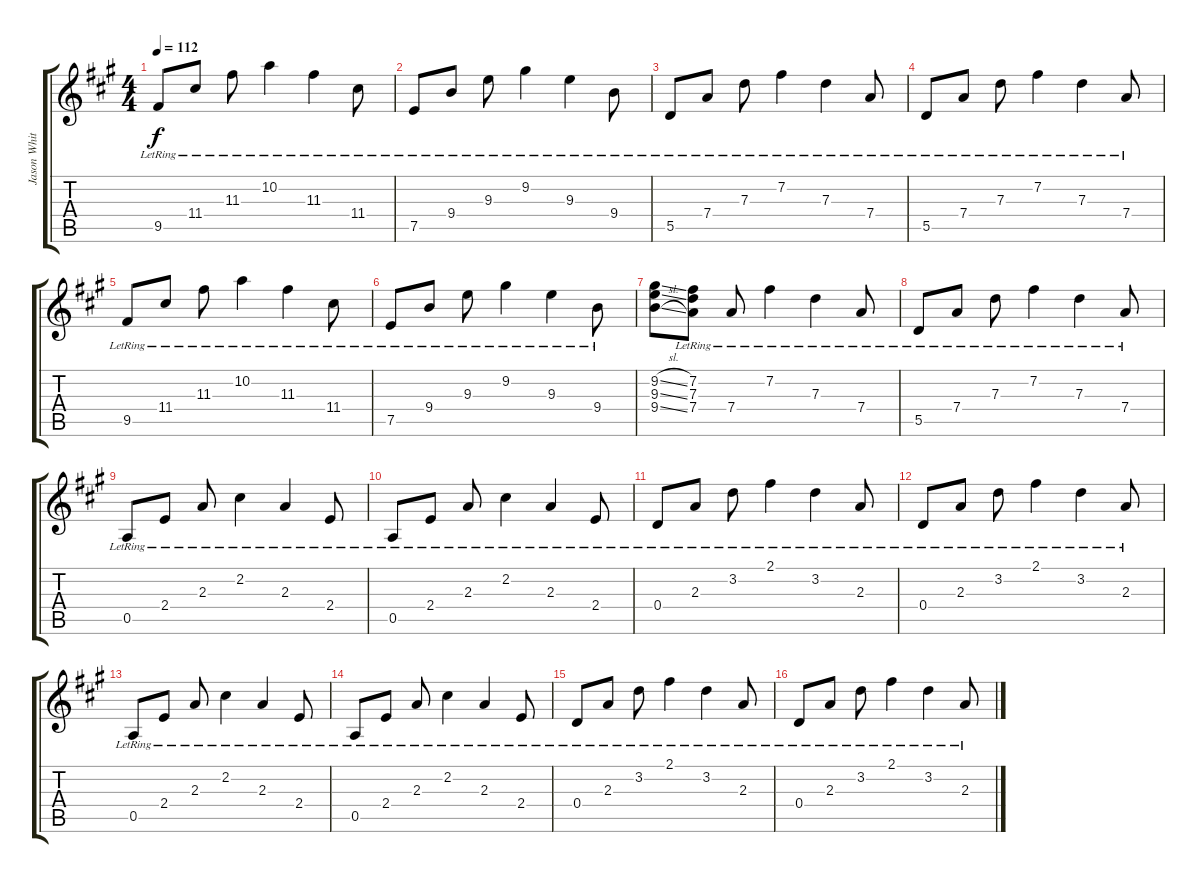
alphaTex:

\track ("Jason White" "Jason Whit") {instrument electricguitarclean}
\staff {score tabs}
\tuning (E4 B3 G3 D3 A2 E2) {hide}
\ts (4 4)
\tempo 112
\clef g2
\ks a
9.5{lr}.8{dy f} 11.4{lr}.8 11.3{lr}.8 10.2{lr}.4 11.3{lr}.4 11.4{lr}.8 |
7.5{lr}.8 9.4{lr}.8 9.3{lr}.8 9.2{lr}.4 9.3{lr}.4 9.4{lr}.8 |
5.5{lr}.8 7.4{lr}.8 7.3{lr}.8 7.2{lr}.4 7.3{lr}.4 7.4{lr}.8 |
5.5{lr}.8 7.4{lr}.8 7.3{lr}.8 7.2{lr}.4 7.3{lr}.4 7.4{lr}.8 |
9.5{lr}.8 11.4{lr}.8 11.3{lr}.8 10.2{lr}.4 11.3{lr}.4 11.4{lr}.8 |
7.5{lr}.8 9.4{lr}.8 9.3{lr}.8 9.2{lr}.4 9.3{lr}.4 9.4{lr}.8 |
(9.2{sl} 9.3{sl} 9.4{sl}).8 (7.2{lr} 7.3{lr} 7.4{lr}).8 7.4{lr}.8 7.2{lr}.4 7.3{lr}.4 7.4{lr}.8 |
5.5{lr}.8 7.4{lr}.8 7.3{lr}.8 7.2{lr}.4 7.3{lr}.4 7.4{lr}.8 |
0.5{lr}.8 2.4{lr}.8 2.3{lr}.8 2.2{lr}.4 2.3{lr}.4 2.4{lr}.8 |
0.5{lr}.8 2.4{lr}.8 2.3{lr}.8 2.2{lr}.4 2.3{lr}.4 2.4{lr}.8 |
0.4{lr}.8 2.3{lr}.8 3.2{lr}.8 2.1{lr}.4 3.2{lr}.4 2.3{lr}.8 |
0.4{lr}.8 2.3{lr}.8 3.2{lr}.8 2.1{lr}.4 3.2{lr}.4 2.3{lr}.8 |
0.5{lr}.8 2.4{lr}.8 2.3{lr}.8 2.2{lr}.4 2.3{lr}.4 2.4{lr}.8 |
0.5{lr}.8 2.4{lr}.8 2.3{lr}.8 2.2{lr}.4 2.3{lr}.4 2.4{lr}.8 |
0.4{lr}.8 2.3{lr}.8 3.2{lr}.8 2.1{lr}.4 3.2{lr}.4 2.3{lr}.8 |
0.4{lr}.8 2.3{lr}.8 3.2{lr}.8 2.1{lr}.4 3.2{lr}.4 2.3{lr}.8
